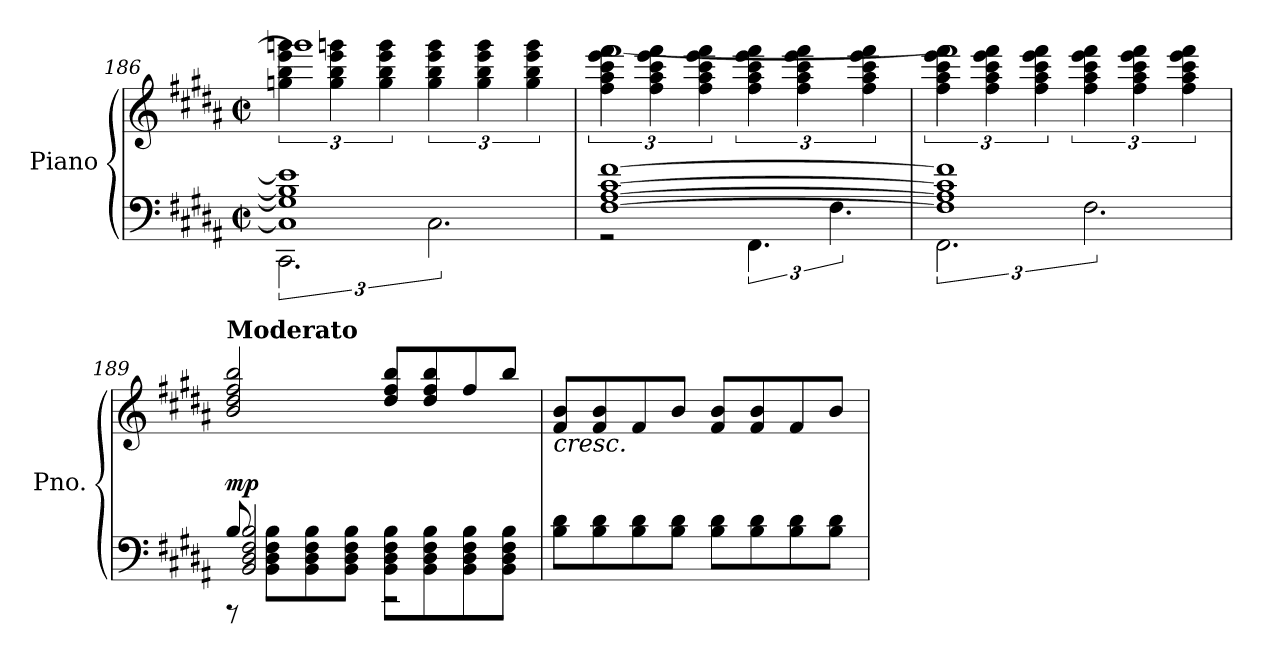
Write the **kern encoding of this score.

**kern	**kern	**dynam
*part1	*part1	*part1
*staff2	*staff1	*staff1/2
*I"Piano	*	*
*I'Pno.	*	*
!!LO:LB:g=z
*clefF4	*clefG2	*
*k[f#c#g#d#a#]	*k[f#c#g#d#a#]	*
*M2/2	*M2/2	*
*met(c|)	*met(c|)	*
=186	=186	=186
*^	*^	*
1C#] 1G] 1B] 1e]	3.CC#	6ggn\ 6bb\ 6eee\ 6gggn\	1ggg]	.
.	.	6gg\ 6bb\ 6eee\ 6ggg\	.	.
.	.	6gg\ 6bb\ 6eee\ 6ggg\	.	.
.	3.C#	6gg\ 6bb\ 6eee\ 6ggg\	.	.
.	.	6gg\ 6bb\ 6eee\ 6ggg\	.	.
.	.	6gg\ 6bb\ 6eee\ 6ggg\	.	.
=187	=187	=187	=187	=187
*	*	*MM170	*	*
[1F# [1A# [1c# [1f#	2r	6ff#\ 6aa#\ 6ccc#\ 6eee\ 6fff#\	[1fff#	.
.	.	6ff#\ 6aa#\ 6ccc#\ 6eee\ 6fff#\	.	.
.	.	6ff#\ 6aa#\ 6ccc#\ 6eee\ 6fff#\	.	.
.	6.FF#\	6ff#\ 6aa#\ 6ccc#\ 6eee\ 6fff#\	.	.
.	.	6ff#\ 6aa#\ 6ccc#\ 6eee\ 6fff#\	.	.
.	6.F#\	.	.	.
.	.	6ff#\ 6aa#\ 6ccc#\ 6eee\ 6fff#\	.	.
=188	=188	=188	=188	=188
*	*	*MM140	*	*
1F#] 1A#] 1c#] 1f#]	3.FF#	6ff#\ 6aa#\ 6ccc#\ 6eee\ 6fff#\	1fff#]	.
.	.	6ff#\ 6aa#\ 6ccc#\ 6eee\ 6fff#\	.	.
.	.	6ff#\ 6aa#\ 6ccc#\ 6eee\ 6fff#\	.	.
.	3.F#	6ff#\ 6aa#\ 6ccc#\ 6eee\ 6fff#\	.	.
.	.	6ff#\ 6aa#\ 6ccc#\ 6eee\ 6fff#\	.	.
.	.	6ff#\ 6aa#\ 6ccc#\ 6eee\ 6fff#\	.	.
*v	*v	*	*	*
!!LO:LB:g=z	!!
=189	=189	=189	=189
*	*MM140	*	*
*^	*	*	*
*	*^	*	*	*
!	!	!	!LO:TX:a:B:t=Moderato	!	!
!	!	!	!	!	!LO:DY:b
8B/L	8rAAA	2BB/ 2D#/ 2F#/ 2B/	8ryy	2b/ 2dd#/ 2ff#/ 2bb/	mp
2..ryy	8BB\ 8D#\ 8F#\ 8B\L	.	8d#\ 8f#\ 8b\	.	.
.	8BB\ 8D#\ 8F#\ 8B\	.	8f#\	.	.
.	8BB\ 8D#\ 8F#\ 8B\J	.	8b\J	.	.
.	8BB\ 8D#\ 8F#\ 8B\L	2r	8dd#/ 8ff#/ 8bb/L	2ryy	.
.	8BB\ 8D#\ 8F#\ 8B\	.	8dd#/ 8ff#/ 8bb/	.	.
.	8BB\ 8D#\ 8F#\ 8B\	.	8ff#/	.	.
.	8BB\ 8D#\ 8F#\ 8B\J	.	8bb/J	.	.
*	*v	*v	*	*	*
*	*	*v	*v	*
=190	=190	=190	=190
!	!	!LO:TX:b:i:t=cresc.	!
*v	*v	*	*
8B\ 8d#\L	8f#/ 8b/L	.
8B\ 8d#\	8f#/ 8b/	.
8B\ 8d#\	8f#/	.
8B\ 8d#\J	8b/J	.
8B\ 8d#\L	8f#/ 8b/L	.
8B\ 8d#\	8f#/ 8b/	.
8B\ 8d#\	8f#/	.
8B\ 8d#\J	8b/J	.
=	=	=
*-	*-	*-
